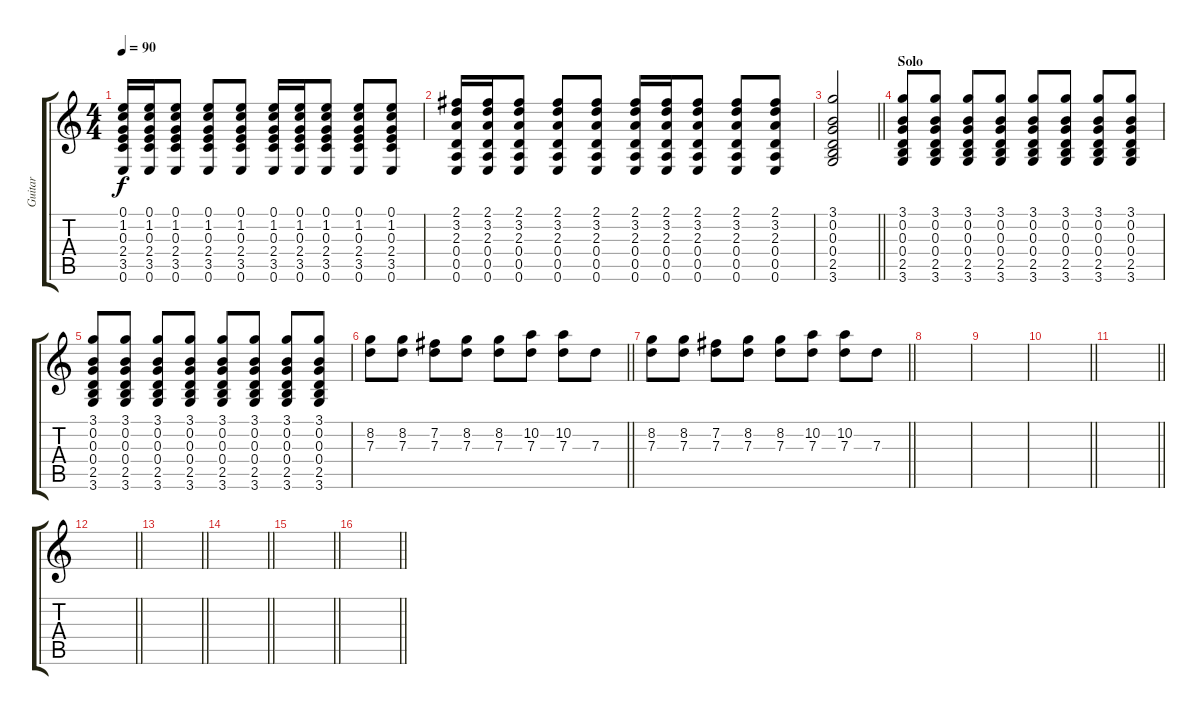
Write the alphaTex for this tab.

\track ("Guitar" "Guitar") {instrument acousticguitarsteel}
\staff {score tabs}
\tuning (E4 B3 G3 D3 A2 E2) {hide}
\ts (4 4)
\tempo 90
\clef g2
\ks c
(0.1 1.2 0.3 2.4 3.5 0.6).16{dy f} (0.1 1.2 0.3 2.4 3.5 0.6).16 (0.1 1.2 0.3 2.4 3.5 0.6).8 (0.1 1.2 0.3 2.4 3.5 0.6).8 (0.1 1.2 0.3 2.4 3.5 0.6).8 (0.1 1.2 0.3 2.4 3.5 0.6).16 (0.1 1.2 0.3 2.4 3.5 0.6).16 (0.1 1.2 0.3 2.4 3.5 0.6).8 (0.1 1.2 0.3 2.4 3.5 0.6).8 (0.1 1.2 0.3 2.4 3.5 0.6).8 |
(2.1 3.2 2.3 0.4 0.5 0.6).16 (2.1 3.2 2.3 0.4 0.5 0.6).16 (2.1 3.2 2.3 0.4 0.5 0.6).8 (2.1 3.2 2.3 0.4 0.5 0.6).8 (2.1 3.2 2.3 0.4 0.5 0.6).8 (2.1 3.2 2.3 0.4 0.5 0.6).16 (2.1 3.2 2.3 0.4 0.5 0.6).16 (2.1 3.2 2.3 0.4 0.5 0.6).8 (2.1 3.2 2.3 0.4 0.5 0.6).8 (2.1 3.2 2.3 0.4 0.5 0.6).8 |
\barLineRight lightlight
(3.1 0.2 0.3 0.4 2.5 3.6).2 |
\section ("" "Solo")
(3.1 0.2 0.3 0.4 2.5 3.6).8 (3.1 0.2 0.3 0.4 2.5 3.6).8 (3.1 0.2 0.3 0.4 2.5 3.6).8 (3.1 0.2 0.3 0.4 2.5 3.6).8 (3.1 0.2 0.3 0.4 2.5 3.6).8 (3.1 0.2 0.3 0.4 2.5 3.6).8 (3.1 0.2 0.3 0.4 2.5 3.6).8 (3.1 0.2 0.3 0.4 2.5 3.6).8 |
(3.1 0.2 0.3 0.4 2.5 3.6).8 (3.1 0.2 0.3 0.4 2.5 3.6).8 (3.1 0.2 0.3 0.4 2.5 3.6).8 (3.1 0.2 0.3 0.4 2.5 3.6).8 (3.1 0.2 0.3 0.4 2.5 3.6).8 (3.1 0.2 0.3 0.4 2.5 3.6).8 (3.1 0.2 0.3 0.4 2.5 3.6).8 (3.1 0.2 0.3 0.4 2.5 3.6).8 |
\barLineRight lightlight
(8.2 7.3).8 (8.2 7.3).8 (7.2 7.3).8 (8.2 7.3).8 (8.2 7.3).8 (10.2 7.3).8 (10.2 7.3).8 7.3.8 |
\barLineRight lightlight
(8.2 7.3).8 (8.2 7.3).8 (7.2 7.3).8 (8.2 7.3).8 (8.2 7.3).8 (10.2 7.3).8 (10.2 7.3).8 7.3.8 |
|
|
\barLineRight lightlight
|
\barLineRight lightlight
|
\barLineRight lightlight
|
\barLineRight lightlight
|
\barLineRight lightlight
|
\barLineRight lightlight
|
\barLineRight lightlight
